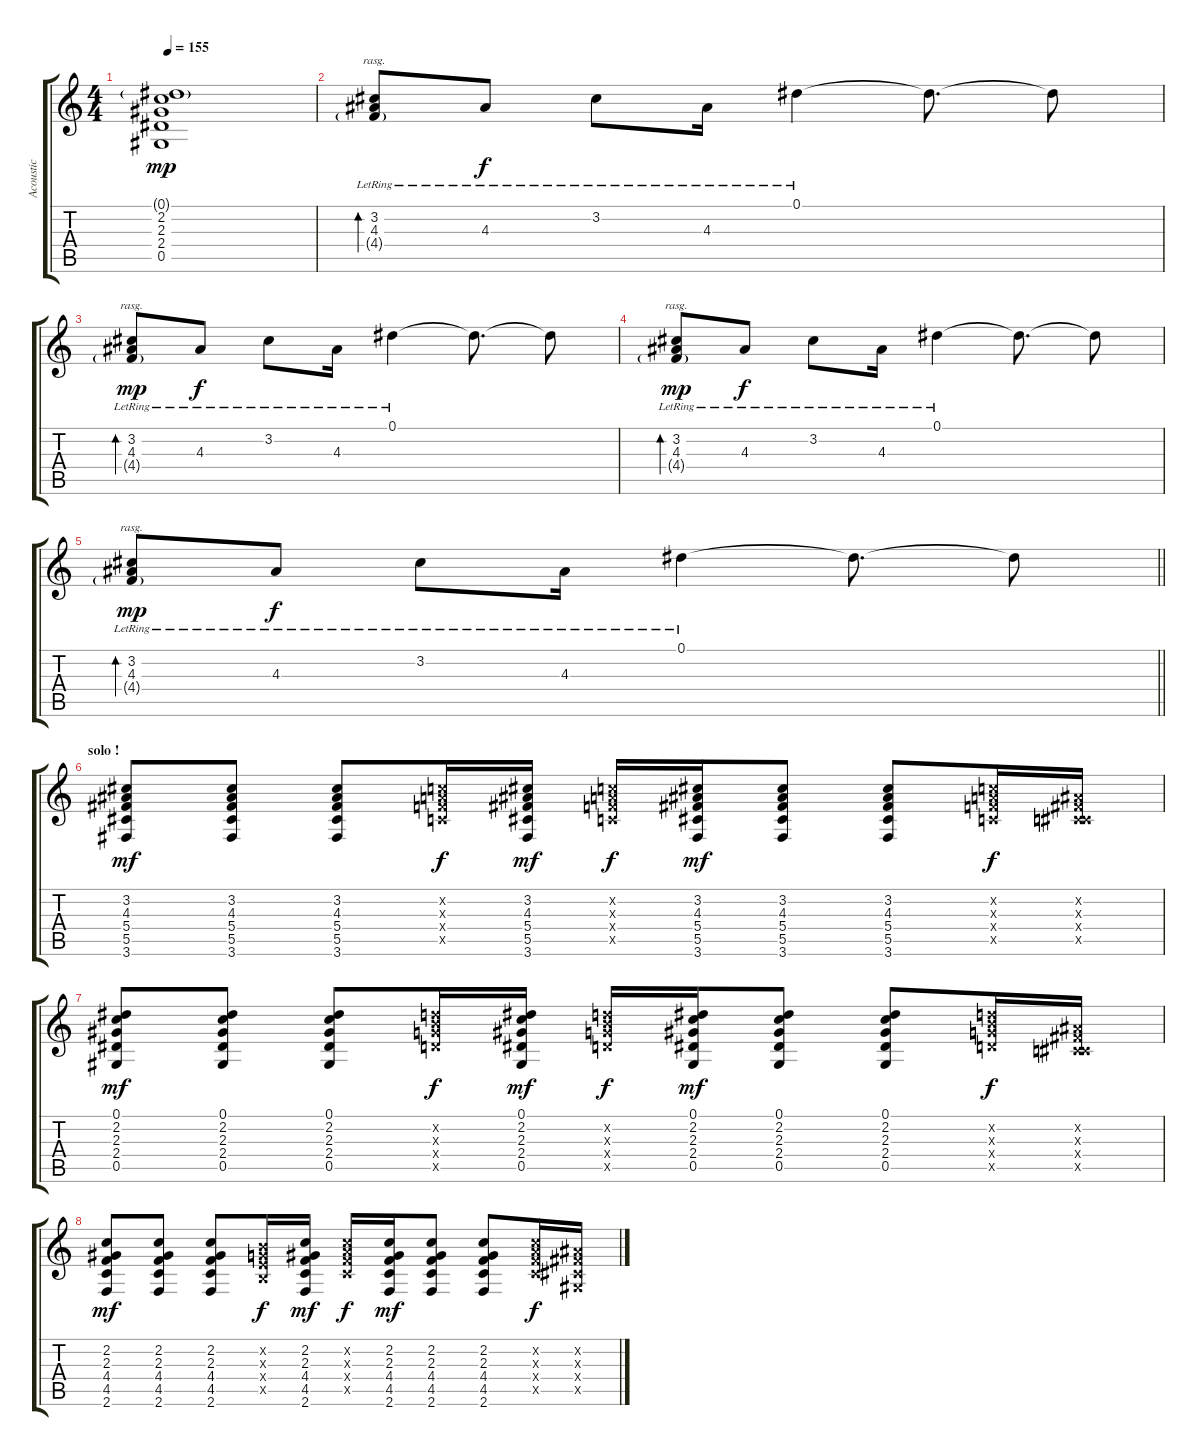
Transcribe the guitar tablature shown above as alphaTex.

\track ("Acoustic" "Acoustic") {instrument acousticguitarsteel}
\staff {score tabs}
\tuning (Eb4 Bb3 Gb3 Db3 Ab2 Eb2) {hide}
\ts (4 4)
\tempo 155
\clef g2
\ks c
(0.1{g} 2.2 2.3 2.4 0.5).1{dy mp} |
(3.2{lr} 4.3{lr} 4.4{g lr}).8{bd 120 rasg ii} 4.3{lr}.8{dy f} 3.2{lr}.8 4.3{lr}.16 0.1{lr}.4 0.1{t}.8{d} 0.1{t}.8 |
(3.2{lr} 4.3{lr} 4.4{g lr}).8{bd 120 rasg ii dy mp} 4.3{lr}.8{dy f} 3.2{lr}.8 4.3{lr}.16 0.1{lr}.4 0.1{t}.8{d} 0.1{t}.8 |
(3.2{lr} 4.3{lr} 4.4{g lr}).8{bd 120 rasg ii dy mp} 4.3{lr}.8{dy f} 3.2{lr}.8 4.3{lr}.16 0.1{lr}.4 0.1{t}.8{d} 0.1{t}.8 |
\barLineRight lightlight
(3.2{lr} 4.3{lr} 4.4{g lr}).8{bd 120 rasg ii dy mp} 4.3{lr}.8{dy f} 3.2{lr}.8 4.3{lr}.16 0.1{lr}.4 0.1{t}.8{d} 0.1{t}.8 |
\section ("" "solo !")
(3.2 4.3 5.4 5.5 3.6).8{dy mf} (3.2 4.3 5.4 5.5 3.6).8 (3.2 4.3 5.4 5.5 3.6).8 (2.2{x} 3.3{x} 4.4{x} 4.5{x}).16{dy f} (3.2 4.3 5.4 5.5 3.6).16{dy mf} (2.2{x} 3.3{x} 4.4{x} 4.5{x}).16{dy f} (3.2 4.3 5.4 5.5 3.6).16{dy mf} (3.2 4.3 5.4 5.5 3.6).8 (3.2 4.3 5.4 5.5 3.6).8 (2.2{x} 3.3{x} 4.4{x} 4.5{x}).16{dy f} (0.2{x} 0.3{x} 0.4{x} 4.5{x}).16 |
(0.1 2.2 2.3 2.4 0.5).8{dy mf} (0.1 2.2 2.3 2.4 0.5).8 (0.1 2.2 2.3 2.4 0.5).8 (4.2{x} 5.3{x} 6.4{x} 6.5{x}).16{dy f} (0.1 2.2 2.3 2.4 0.5).16{dy mf} (4.2{x} 5.3{x} 6.4{x} 6.5{x}).16{dy f} (0.1 2.2 2.3 2.4 0.5).16{dy mf} (0.1 2.2 2.3 2.4 0.5).8 (0.1 2.2 2.3 2.4 0.5).8 (4.2{x} 5.3{x} 6.4{x} 6.5{x}).16{dy f} (0.2{x} 0.3{x} 0.4{x} 4.5{x}).16 |
(2.2 2.3 4.4 4.5 2.6).8{dy mf} (2.2 2.3 4.4 4.5 2.6).8 (2.2 2.3 4.4 4.5 2.6).8 (1.2{x} 1.3{x} 3.4{x} 3.5{x}).16{dy f} (2.2 2.3 4.4 4.5 2.6).16{dy mf} (2.2{x} 3.3{x} 4.4{x} 4.5{x}).16{dy f} (2.2 2.3 4.4 4.5 2.6).16{dy mf} (2.2 2.3 4.4 4.5 2.6).8 (2.2 2.3 4.4 4.5 2.6).8 (2.2{x} 3.3{x} 4.4{x} 4.5{x}).16{dy f} (0.2{x} 0.3{x} 0.4{x} 0.5{x}).16
